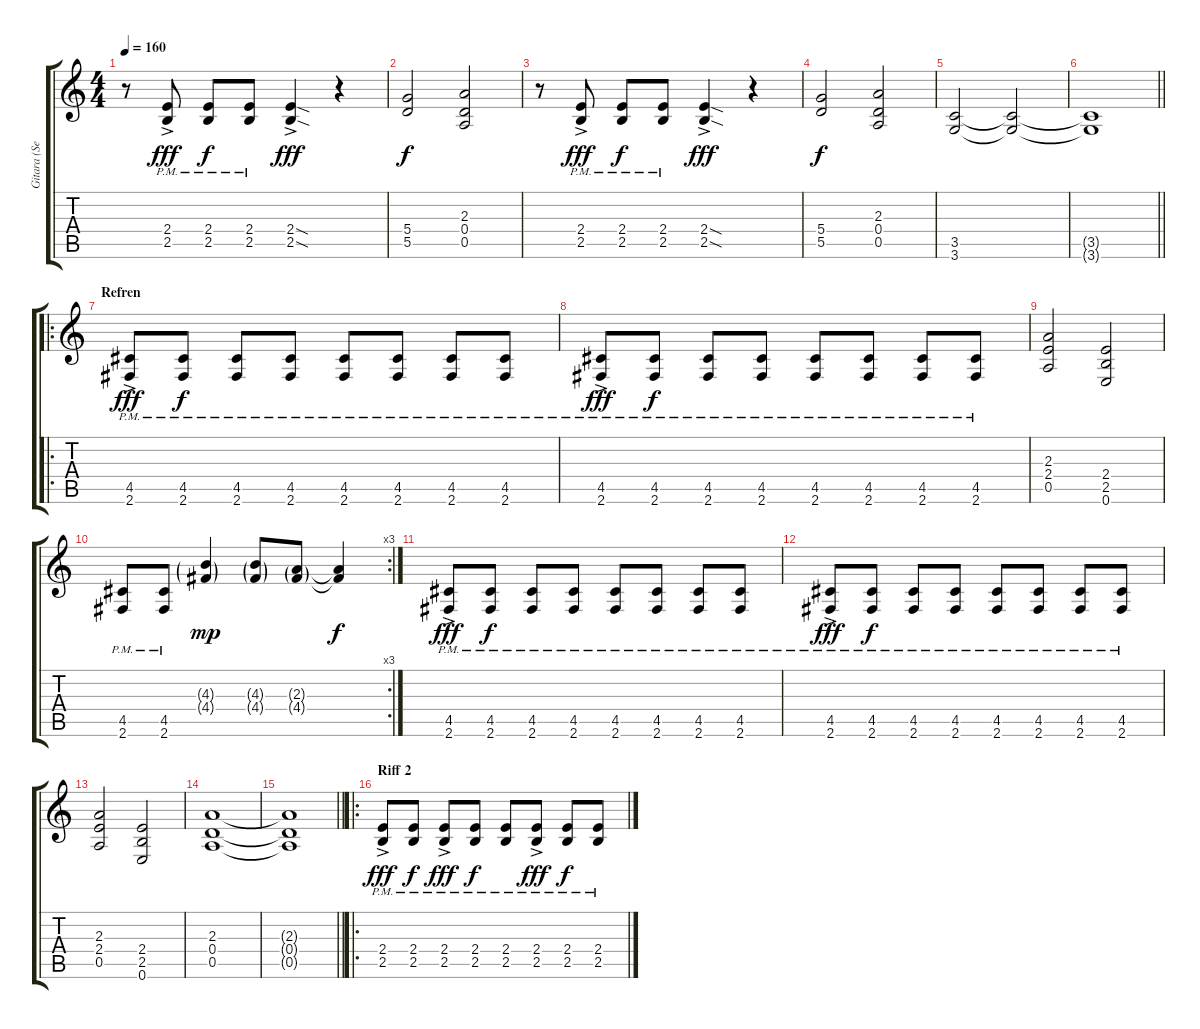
\track ("Gitara (Sead Lipovaca)" "Gitara (Se") {instrument overdrivenguitar}
\staff {score tabs}
\tuning (E4 B3 G3 D3 A2 E2) {hide}
\ts (4 4)
\tempo 160
\clef g2
\ks c
r.8{dy f} (2.4{ac pm} 2.5{ac pm}).8{dy fff} (2.4{pm} 2.5{pm}).8{dy f} (2.4{pm} 2.5{pm}).8 (2.4{sod ac} 2.5{sod ac}).4{dy fff} r.4 |
(5.4 5.5).2{dy f} (2.3 0.4 0.5).2 |
r.8 (2.4{ac pm} 2.5{ac pm}).8{dy fff} (2.4{pm} 2.5{pm}).8{dy f} (2.4{pm} 2.5{pm}).8 (2.4{sod ac} 2.5{sod ac}).4{dy fff} r.4 |
(5.4 5.5).2{dy f} (2.3 0.4 0.5).2 |
(3.5 3.6).2 (3.5{t} 3.6{t}).2 |
\barLineRight lightlight
(3.5{t} 3.6{t}).1 |
\ro
\section ("" "Refren")
(4.5{ac pm} 2.6{ac pm}).8{dy fff} (4.5{pm} 2.6{pm}).8{dy f} (4.5{pm} 2.6{pm}).8 (4.5{pm} 2.6{pm}).8 (4.5{pm} 2.6{pm}).8 (4.5{pm} 2.6{pm}).8 (4.5{pm} 2.6{pm}).8 (4.5{pm} 2.6{pm}).8 |
(4.5{ac pm} 2.6{ac pm}).8{dy fff} (4.5{pm} 2.6{pm}).8{dy f} (4.5{pm} 2.6{pm}).8 (4.5{pm} 2.6{pm}).8 (4.5{pm} 2.6{pm}).8 (4.5{pm} 2.6{pm}).8 (4.5{pm} 2.6{pm}).8 (4.5{pm} 2.6{pm}).8 |
(2.3 2.4 0.5).2 (2.4 2.5 0.6).2 |
\rc 3
(4.5{pm} 2.6{pm}).8 (4.5{pm} 2.6{pm}).8 (4.3{g} 4.4{g}).4{dy mp} (4.3{g} 4.4{g}).8 (2.3{g} 4.4{g}).8 (2.3{t} 4.4{t}).4{dy f} |
(4.5{ac pm} 2.6{ac pm}).8{dy fff} (4.5{pm} 2.6{pm}).8{dy f} (4.5{pm} 2.6{pm}).8 (4.5{pm} 2.6{pm}).8 (4.5{pm} 2.6{pm}).8 (4.5{pm} 2.6{pm}).8 (4.5{pm} 2.6{pm}).8 (4.5{pm} 2.6{pm}).8 |
(4.5{ac pm} 2.6{ac pm}).8{dy fff} (4.5{pm} 2.6{pm}).8{dy f} (4.5{pm} 2.6{pm}).8 (4.5{pm} 2.6{pm}).8 (4.5{pm} 2.6{pm}).8 (4.5{pm} 2.6{pm}).8 (4.5{pm} 2.6{pm}).8 (4.5{pm} 2.6{pm}).8 |
(2.3 2.4 0.5).2 (2.4 2.5 0.6).2 |
(2.3 0.4 0.5).1 |
\barLineRight lightlight
(2.3{t} 0.4{t} 0.5{t}).1 |
\ro
\section ("" "Riff 2")
(2.4{ac pm} 2.5{ac pm}).8{dy fff} (2.4{pm} 2.5{pm}).8{dy f} (2.4{ac pm} 2.5{ac pm}).8{dy fff} (2.4{pm} 2.5{pm}).8{dy f} (2.4{pm} 2.5{pm}).8 (2.4{ac pm} 2.5{ac pm}).8{dy fff} (2.4{pm} 2.5{pm}).8{dy f} (2.4{pm} 2.5{pm}).8
